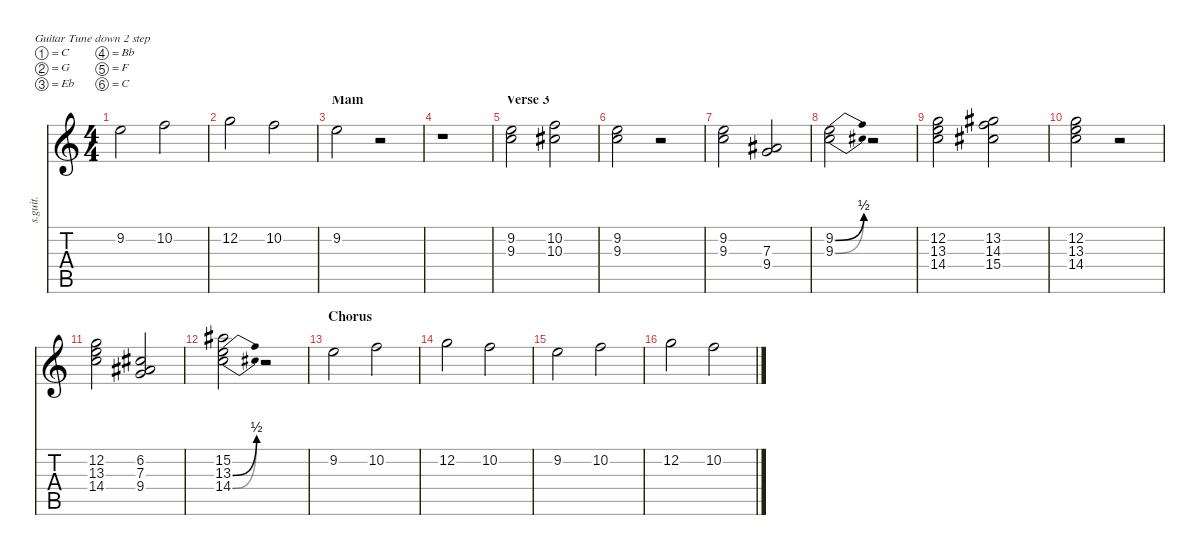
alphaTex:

\defaultSystemsLayout 4
\hideDynamics
\bracketExtendMode nobrackets
\track ("Josh Homme - Backing Vocals" "s.guit.") {instrument choiraahs}
\staff {score tabs}
\tuning (C4 G3 Eb3 Bb2 F2 C2)
\displaytranspose 12
\ts (4 4)
\tempo (105 hide)
\clef g2
\ks c
9.2.2{lyrics (0 "") lyrics (1 "") lyrics (2 "") lyrics (3 "") lyrics (4 "") dy f} 10.2.2{lyrics (0 "") lyrics (1 "") lyrics (2 "") lyrics (3 "") lyrics (4 "")} |
12.2.2{lyrics (0 "") lyrics (1 "") lyrics (2 "") lyrics (3 "") lyrics (4 "")} 10.2.2{lyrics (0 "") lyrics (1 "") lyrics (2 "") lyrics (3 "") lyrics (4 "")} |
\section ("" "Main")
9.2.2{lyrics (0 "") lyrics (1 "") lyrics (2 "") lyrics (3 "") lyrics (4 "")} r.2 |
r.1 |
\section ("" "Verse 3")
(9.2 9.3).2{lyrics (0 "") lyrics (1 "") lyrics (2 "") lyrics (3 "") lyrics (4 "")} (10.2 10.3{acc #}).2{lyrics (0 "") lyrics (1 "") lyrics (2 "") lyrics (3 "") lyrics (4 "")} |
(9.2 9.3).2{lyrics (0 "") lyrics (1 "") lyrics (2 "") lyrics (3 "") lyrics (4 "")} r.2 |
(9.2 9.3).2{lyrics (0 "") lyrics (1 "") lyrics (2 "") lyrics (3 "") lyrics (4 "")} (7.3{acc #} 9.4).2{lyrics (0 "") lyrics (1 "") lyrics (2 "") lyrics (3 "") lyrics (4 "")} |
(9.2{be (bend 0 0 60 2)} 9.3{be (bend 0 0 60 2)}).2{lyrics (0 "") lyrics (1 "") lyrics (2 "") lyrics (3 "") lyrics (4 "")} r.2 |
(12.2 13.3 14.4).2{lyrics (0 "") lyrics (1 "") lyrics (2 "") lyrics (3 "") lyrics (4 "")} (13.2{acc #} 14.3 15.4{acc #}).2{lyrics (0 "") lyrics (1 "") lyrics (2 "") lyrics (3 "") lyrics (4 "")} |
(12.2 13.3 14.4).2{lyrics (0 "") lyrics (1 "") lyrics (2 "") lyrics (3 "") lyrics (4 "")} r.2 |
(12.2 13.3 14.4).2{lyrics (0 "") lyrics (1 "") lyrics (2 "") lyrics (3 "") lyrics (4 "")} (6.2{acc #} 7.3{acc #} 9.4).2{lyrics (0 "") lyrics (1 "") lyrics (2 "") lyrics (3 "") lyrics (4 "")} |
(15.2{acc #} 13.3{be (bend 0 0 60 2)} 14.4{be (bend 0 0 60 2)}).2{lyrics (0 "") lyrics (1 "") lyrics (2 "") lyrics (3 "") lyrics (4 "")} r.2 |
\section ("" "Chorus")
9.2.2{lyrics (0 "") lyrics (1 "") lyrics (2 "") lyrics (3 "") lyrics (4 "")} 10.2.2{lyrics (0 "") lyrics (1 "") lyrics (2 "") lyrics (3 "") lyrics (4 "")} |
12.2.2{lyrics (0 "") lyrics (1 "") lyrics (2 "") lyrics (3 "") lyrics (4 "")} 10.2.2{lyrics (0 "") lyrics (1 "") lyrics (2 "") lyrics (3 "") lyrics (4 "")} |
9.2.2{lyrics (0 "") lyrics (1 "") lyrics (2 "") lyrics (3 "") lyrics (4 "")} 10.2.2{lyrics (0 "") lyrics (1 "") lyrics (2 "") lyrics (3 "") lyrics (4 "")} |
12.2.2{lyrics (0 "") lyrics (1 "") lyrics (2 "") lyrics (3 "") lyrics (4 "")} 10.2.2{lyrics (0 "") lyrics (1 "") lyrics (2 "") lyrics (3 "") lyrics (4 "")}
